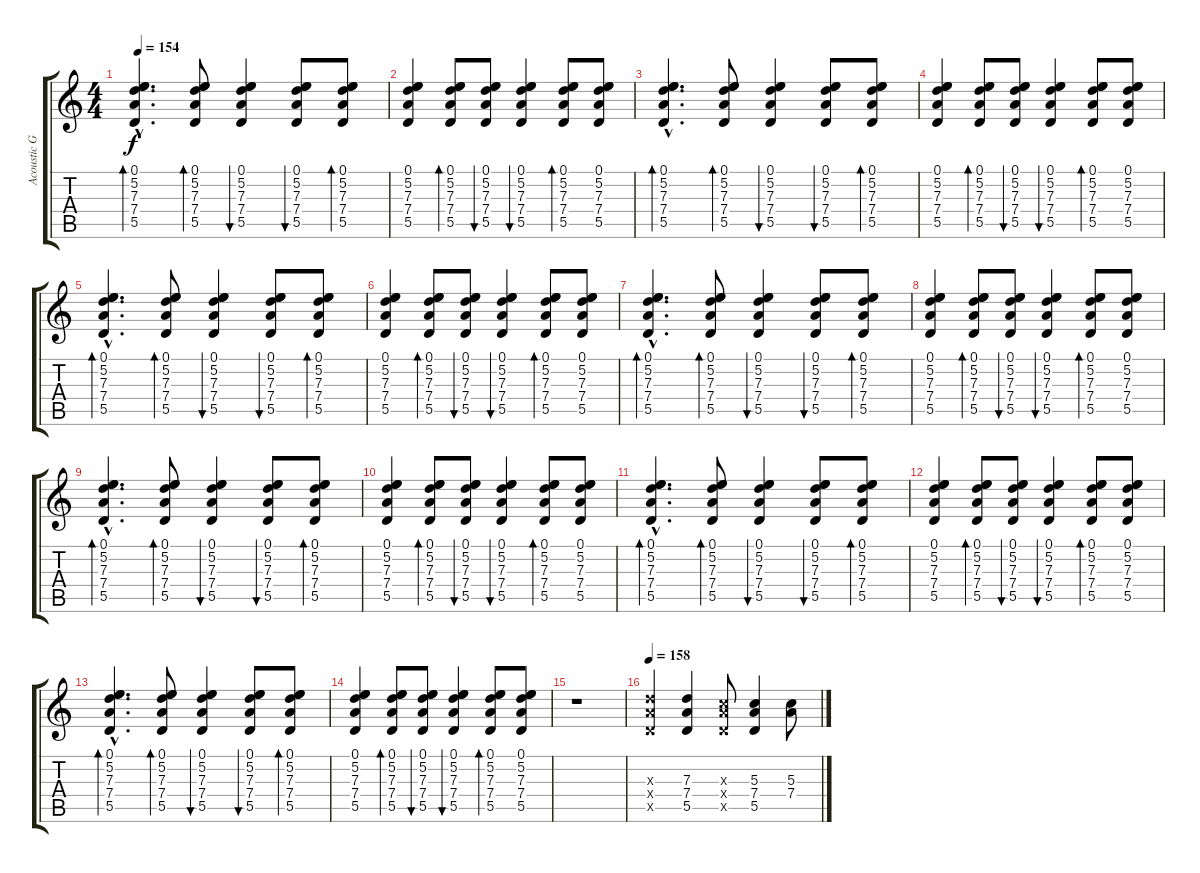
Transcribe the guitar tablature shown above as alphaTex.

\track ("Acoustic Guitar" "Acoustic G") {instrument acousticguitarsteel}
\staff {score tabs}
\tuning (E4 B3 G3 D3 A2 E2) {hide}
\ts (4 4)
\tempo 154
\clef g2
\ks c
(0.1{hac} 5.2{hac} 7.3{hac} 7.4{hac} 5.5{hac}).4{d bd 480 dy f volume 9 instrument acousticguitarsteel} (0.1 5.2 7.3 7.4 5.5).8{bd 60} (0.1 5.2 7.3 7.4 5.5).4{bu 60} (0.1 5.2 7.3 7.4 5.5).8{bu 60} (0.1 5.2 7.3 7.4 5.5).8{bd 60} |
(0.1 5.2 7.3 7.4 5.5).4 (0.1 5.2 7.3 7.4 5.5).8{bd 60} (0.1 5.2 7.3 7.4 5.5).8{bu 60} (0.1 5.2 7.3 7.4 5.5).4{bu 60} (0.1 5.2 7.3 7.4 5.5).8{bd 60} (0.1 5.2 7.3 7.4 5.5).8 |
(0.1{hac} 5.2{hac} 7.3{hac} 7.4{hac} 5.5{hac}).4{d bd 480} (0.1 5.2 7.3 7.4 5.5).8{bd 60} (0.1 5.2 7.3 7.4 5.5).4{bu 60} (0.1 5.2 7.3 7.4 5.5).8{bu 60} (0.1 5.2 7.3 7.4 5.5).8{bd 60} |
(0.1 5.2 7.3 7.4 5.5).4 (0.1 5.2 7.3 7.4 5.5).8{bd 60} (0.1 5.2 7.3 7.4 5.5).8{bu 60} (0.1 5.2 7.3 7.4 5.5).4{bu 60} (0.1 5.2 7.3 7.4 5.5).8{bd 60} (0.1 5.2 7.3 7.4 5.5).8 |
(0.1{hac} 5.2{hac} 7.3{hac} 7.4{hac} 5.5{hac}).4{d bd 480} (0.1 5.2 7.3 7.4 5.5).8{bd 60} (0.1 5.2 7.3 7.4 5.5).4{bu 60} (0.1 5.2 7.3 7.4 5.5).8{bu 60} (0.1 5.2 7.3 7.4 5.5).8{bd 60} |
(0.1 5.2 7.3 7.4 5.5).4 (0.1 5.2 7.3 7.4 5.5).8{bd 60} (0.1 5.2 7.3 7.4 5.5).8{bu 60} (0.1 5.2 7.3 7.4 5.5).4{bu 60} (0.1 5.2 7.3 7.4 5.5).8{bd 60} (0.1 5.2 7.3 7.4 5.5).8 |
(0.1{hac} 5.2{hac} 7.3{hac} 7.4{hac} 5.5{hac}).4{d bd 480} (0.1 5.2 7.3 7.4 5.5).8{bd 60} (0.1 5.2 7.3 7.4 5.5).4{bu 60} (0.1 5.2 7.3 7.4 5.5).8{bu 60} (0.1 5.2 7.3 7.4 5.5).8{bd 60} |
(0.1 5.2 7.3 7.4 5.5).4 (0.1 5.2 7.3 7.4 5.5).8{bd 60} (0.1 5.2 7.3 7.4 5.5).8{bu 60} (0.1 5.2 7.3 7.4 5.5).4{bu 60} (0.1 5.2 7.3 7.4 5.5).8{bd 60} (0.1 5.2 7.3 7.4 5.5).8 |
(0.1{hac} 5.2{hac} 7.3{hac} 7.4{hac} 5.5{hac}).4{d bd 480} (0.1 5.2 7.3 7.4 5.5).8{bd 60} (0.1 5.2 7.3 7.4 5.5).4{bu 60} (0.1 5.2 7.3 7.4 5.5).8{bu 60} (0.1 5.2 7.3 7.4 5.5).8{bd 60} |
(0.1 5.2 7.3 7.4 5.5).4 (0.1 5.2 7.3 7.4 5.5).8{bd 60} (0.1 5.2 7.3 7.4 5.5).8{bu 60} (0.1 5.2 7.3 7.4 5.5).4{bu 60} (0.1 5.2 7.3 7.4 5.5).8{bd 60} (0.1 5.2 7.3 7.4 5.5).8 |
(0.1{hac} 5.2{hac} 7.3{hac} 7.4{hac} 5.5{hac}).4{d bd 480} (0.1 5.2 7.3 7.4 5.5).8{bd 60} (0.1 5.2 7.3 7.4 5.5).4{bu 60} (0.1 5.2 7.3 7.4 5.5).8{bu 60} (0.1 5.2 7.3 7.4 5.5).8{bd 60} |
(0.1 5.2 7.3 7.4 5.5).4 (0.1 5.2 7.3 7.4 5.5).8{bd 60} (0.1 5.2 7.3 7.4 5.5).8{bu 60} (0.1 5.2 7.3 7.4 5.5).4{bu 60} (0.1 5.2 7.3 7.4 5.5).8{bd 60} (0.1 5.2 7.3 7.4 5.5).8 |
(0.1{hac} 5.2{hac} 7.3{hac} 7.4{hac} 5.5{hac}).4{d bd 480} (0.1 5.2 7.3 7.4 5.5).8{bd 60} (0.1 5.2 7.3 7.4 5.5).4{bu 60} (0.1 5.2 7.3 7.4 5.5).8{bu 60} (0.1 5.2 7.3 7.4 5.5).8{bd 60} |
(0.1 5.2 7.3 7.4 5.5).4 (0.1 5.2 7.3 7.4 5.5).8{bd 60} (0.1 5.2 7.3 7.4 5.5).8{bu 60} (0.1 5.2 7.3 7.4 5.5).4{bu 60} (0.1 5.2 7.3 7.4 5.5).8{bd 60} (0.1 5.2 7.3 7.4 5.5).8 |
r.1 |
\tempo 158
(7.3{x} 7.4{x} 5.5{x}).4{volume 9 instrument acousticguitarsteel} (7.3 7.4 5.5).4 (5.3{x} 7.4{x} 5.5{x}).8 (5.3 7.4 5.5).4 (5.3 7.4).8
